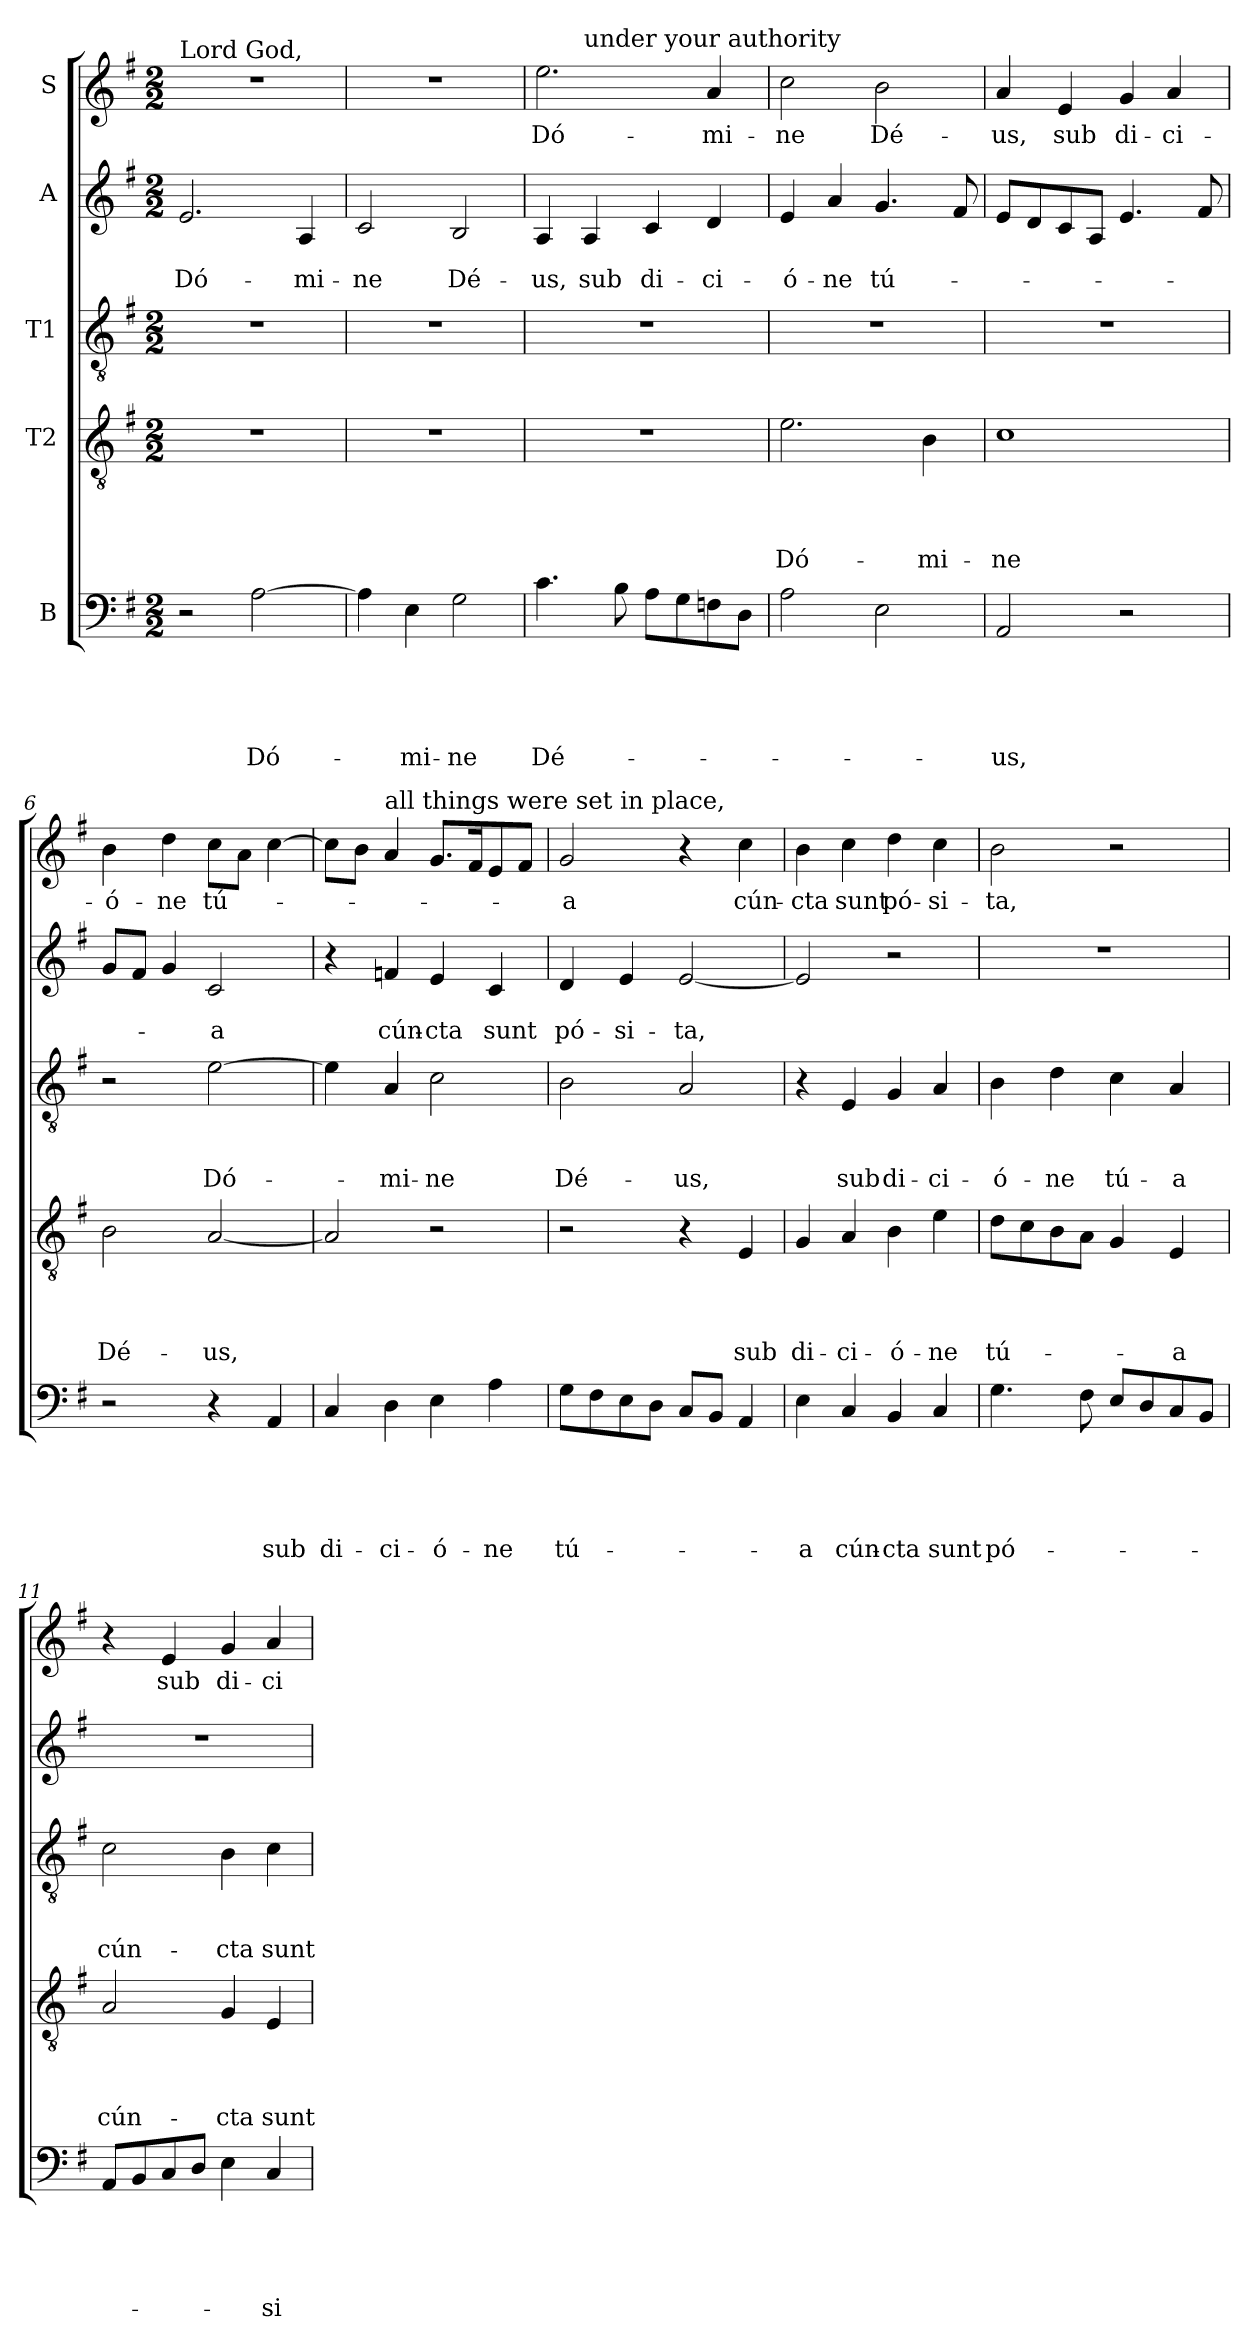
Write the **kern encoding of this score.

**kern	**text	**text	**text	**text	**text	**kern	**text	**text	**text	**text	**kern	**text	**text	**text	**kern	**text	**text	**kern	**text
*part5	*part5	*part5	*part5	*part5	*part5	*part4	*part4	*part4	*part4	*part4	*part3	*part3	*part3	*part3	*part2	*part2	*part2	*part1	*part1
*staff5	*staff5	*staff5	*staff5	*staff5	*staff5	*staff4	*staff4	*staff4	*staff4	*staff4	*staff3	*staff3	*staff3	*staff3	*staff2	*staff2	*staff2	*staff1	*staff1
*I"B	*	*	*	*	*	*I"T2	*	*	*	*	*I"T1	*	*	*	*I"A	*	*	*I"S	*
*clefF4	*	*	*	*	*	*clefGv2	*	*	*	*	*clefGv2	*	*	*	*clefG2	*	*	*clefG2	*
*k[f#]	*	*	*	*	*	*k[f#]	*	*	*	*	*k[f#]	*	*	*	*k[f#]	*	*	*k[f#]	*
*G:	*	*	*	*	*	*G:	*	*	*	*	*G:	*	*	*	*G:	*	*	*G:	*
*M2/2	*	*	*	*	*	*M2/2	*	*	*	*	*M2/2	*	*	*	*M2/2	*	*	*M2/2	*
=1	=1	=1	=1	=1	=1	=1	=1	=1	=1	=1	=1	=1	=1	=1	=1	=1	=1	=1	=1
!	!	!	!	!	!	!	!	!	!	!	!	!	!	!	!	!	!	!LO:TX:a:t=Lord God,	!
!	!	!	!	!	!	!	!	!	!	!	!	!	!	!	!	!	!LO:LY:b	!	!
2r	.	.	.	.	.	1r	.	.	.	.	1r	.	.	.	2.e/	.	Dó-	1r	.
!	!	!	!	!	!LO:LY:b	!	!	!	!	!	!	!	!	!	!	!	!	!	!
[2A\	.	.	.	.	Dó-	.	.	.	.	.	.	.	.	.	.	.	.	.	.
!	!	!	!	!	!	!	!	!	!	!	!	!	!	!	!	!	!LO:LY:b	!	!
.	.	.	.	.	.	.	.	.	.	.	.	.	.	.	4A/	.	-mi-	.	.
=2	=2	=2	=2	=2	=2	=2	=2	=2	=2	=2	=2	=2	=2	=2	=2	=2	=2	=2	=2
!	!	!	!	!	!	!	!	!	!	!	!	!	!	!	!	!	!LO:LY:b	!	!
4A\]	.	.	.	.	.	1r	.	.	.	.	1r	.	.	.	2c/	.	-ne	1r	.
!	!	!	!	!	!LO:LY:b	!	!	!	!	!	!	!	!	!	!	!	!	!	!
4E\	.	.	.	.	-mi-	.	.	.	.	.	.	.	.	.	.	.	.	.	.
!	!	!	!	!	!LO:LY:b	!	!	!	!	!	!	!	!	!	!	!	!LO:LY:b	!	!
2G\	.	.	.	.	-ne	.	.	.	.	.	.	.	.	.	2B/	.	Dé-	.	.
=3	=3	=3	=3	=3	=3	=3	=3	=3	=3	=3	=3	=3	=3	=3	=3	=3	=3	=3	=3
!	!	!	!	!	!LO:LY:b	!	!	!	!	!	!	!	!	!	!	!	!LO:LY:b	!	!LO:LY:b
*	*	*	*	*	*	*	*	*	*	*	*	*	*	*	*	*	*	*^	*
4.c\	.	.	.	.	Dé-	1r	.	.	.	.	1r	.	.	.	4A/	.	-us,	2.ee\	4ryy	Dó-
!	!	!	!	!	!	!	!	!	!	!	!	!	!	!	!	!	!	!	!LO:TX:a:t=under your authority	!
!	!	!	!	!	!	!	!	!	!	!	!	!	!	!	!	!	!LO:LY:b	!	!	!
.	.	.	.	.	.	.	.	.	.	.	.	.	.	.	4A/	.	sub	.	2.ryy	.
8B\	.	.	.	.	.	.	.	.	.	.	.	.	.	.	.	.	.	.	.	.
!	!	!	!	!	!	!	!	!	!	!	!	!	!	!	!	!	!LO:LY:b	!	!	!
8A\L	.	.	.	.	.	.	.	.	.	.	.	.	.	.	4c/	.	di-	.	.	.
8G\	.	.	.	.	.	.	.	.	.	.	.	.	.	.	.	.	.	.	.	.
!	!	!	!	!	!	!	!	!	!	!	!	!	!	!	!	!	!LO:LY:b	!	!	!LO:LY:b
8Fn\	.	.	.	.	.	.	.	.	.	.	.	.	.	.	4d/	.	-ci-	4a/	.	-mi-
8D\J	.	.	.	.	.	.	.	.	.	.	.	.	.	.	.	.	.	.	.	.
=4	=4	=4	=4	=4	=4	=4	=4	=4	=4	=4	=4	=4	=4	=4	=4	=4	=4	=4	=4	=4
!	!	!	!	!	!	!	!	!	!	!LO:LY:b	!	!	!	!	!	!	!LO:LY:b	!	!	!LO:LY:b
*	*	*	*	*	*	*	*	*	*	*	*	*	*	*	*	*	*	*v	*v	*
2A\	.	.	.	.	.	2.e\	.	.	.	Dó-	1r	.	.	.	4e/	.	-ó-	2cc\	-ne
!	!	!	!	!	!	!	!	!	!	!	!	!	!	!	!	!	!LO:LY:b	!	!
.	.	.	.	.	.	.	.	.	.	.	.	.	.	.	4a/	.	-ne	.	.
!	!	!	!	!	!	!	!	!	!	!	!	!	!	!	!	!	!LO:LY:b	!	!LO:LY:b
2E\	.	.	.	.	.	.	.	.	.	.	.	.	.	.	4.g/	.	tú-	2b\	Dé-
!	!	!	!	!	!	!	!	!	!	!LO:LY:b	!	!	!	!	!	!	!	!	!
.	.	.	.	.	.	4B\	.	.	.	-mi-	.	.	.	.	.	.	.	.	.
.	.	.	.	.	.	.	.	.	.	.	.	.	.	.	8f#/	.	.	.	.
=5	=5	=5	=5	=5	=5	=5	=5	=5	=5	=5	=5	=5	=5	=5	=5	=5	=5	=5	=5
!	!	!	!	!	!LO:LY:b	!	!	!	!	!LO:LY:b	!	!	!	!	!	!	!	!	!LO:LY:b
2AA/	.	.	.	.	-us,	1c	.	.	.	-ne	1r	.	.	.	8e/L	.	.	4a/	-us,
.	.	.	.	.	.	.	.	.	.	.	.	.	.	.	8d/	.	.	.	.
!	!	!	!	!	!	!	!	!	!	!	!	!	!	!	!	!	!	!	!LO:LY:b
.	.	.	.	.	.	.	.	.	.	.	.	.	.	.	8c/	.	.	4e/	sub
.	.	.	.	.	.	.	.	.	.	.	.	.	.	.	8A/J	.	.	.	.
!	!	!	!	!	!	!	!	!	!	!	!	!	!	!	!	!	!	!	!LO:LY:b
2r	.	.	.	.	.	.	.	.	.	.	.	.	.	.	4.e/	.	.	4g/	di-
!	!	!	!	!	!	!	!	!	!	!	!	!	!	!	!	!	!	!	!LO:LY:b
.	.	.	.	.	.	.	.	.	.	.	.	.	.	.	.	.	.	4a/	-ci-
.	.	.	.	.	.	.	.	.	.	.	.	.	.	.	8f#/	.	.	.	.
!!LO:PB:g=z
=6	=6	=6	=6	=6	=6	=6	=6	=6	=6	=6	=6	=6	=6	=6	=6	=6	=6	=6	=6
!	!	!	!	!	!	!	!	!	!	!LO:LY:b	!	!	!	!	!	!	!	!	!LO:LY:b
2r	.	.	.	.	.	2B\	.	.	.	Dé-	2r	.	.	.	8g/L	.	.	4b\	-ó-
.	.	.	.	.	.	.	.	.	.	.	.	.	.	.	8f#/J	.	.	.	.
!	!	!	!	!	!	!	!	!	!	!	!	!	!	!	!	!	!	!	!LO:LY:b
.	.	.	.	.	.	.	.	.	.	.	.	.	.	.	4g/	.	.	4dd\	-ne
!	!	!	!	!	!	!	!	!	!	!LO:LY:b	!	!	!	!LO:LY:b	!	!	!LO:LY:b	!	!LO:LY:b
4r	.	.	.	.	.	[2A/	.	.	.	-us,	[2e\	.	.	Dó-	2c/	.	-a	8cc\L	tú-
.	.	.	.	.	.	.	.	.	.	.	.	.	.	.	.	.	.	8a\J	.
!	!	!	!	!	!LO:LY:b	!	!	!	!	!	!	!	!	!	!	!	!	!	!
4AA/	.	.	.	.	sub	.	.	.	.	.	.	.	.	.	.	.	.	[4cc\	.
=7	=7	=7	=7	=7	=7	=7	=7	=7	=7	=7	=7	=7	=7	=7	=7	=7	=7	=7	=7
!	!	!	!	!	!LO:LY:b	!	!	!	!	!	!	!	!	!	!	!	!	!	!
4C/	.	.	.	.	di-	2A/]	.	.	.	.	4e\]	.	.	.	4r	.	.	8cc\L]	.
.	.	.	.	.	.	.	.	.	.	.	.	.	.	.	.	.	.	8b\J	.
!	!	!	!	!	!	!	!	!	!	!	!	!	!	!	!	!	!	!LO:TX:a:t=all things were set in place,	!
!	!	!	!	!	!LO:LY:b	!	!	!	!	!	!	!	!	!LO:LY:b	!	!	!LO:LY:b	!	!
4D\	.	.	.	.	-ci-	.	.	.	.	.	4A/	.	.	-mi-	4fni/	.	cún-	4a/	.
!	!	!	!	!	!LO:LY:b	!	!	!	!	!	!	!	!	!LO:LY:b	!	!	!LO:LY:b	!	!
4E\	.	.	.	.	-ó-	2r	.	.	.	.	2c\	.	.	-ne	4e/	.	-cta	8.g/L	.
.	.	.	.	.	.	.	.	.	.	.	.	.	.	.	.	.	.	16f#/k	.
!	!	!	!	!	!LO:LY:b	!	!	!	!	!	!	!	!	!	!	!	!LO:LY:b	!	!
4A\	.	.	.	.	-ne	.	.	.	.	.	.	.	.	.	4c/	.	sunt	8e/	.
.	.	.	.	.	.	.	.	.	.	.	.	.	.	.	.	.	.	8f#/J	.
=8	=8	=8	=8	=8	=8	=8	=8	=8	=8	=8	=8	=8	=8	=8	=8	=8	=8	=8	=8
!	!	!	!	!	!LO:LY:b	!	!	!	!	!	!	!	!	!LO:LY:b	!	!	!LO:LY:b	!	!LO:LY:b
8G\L	.	.	.	.	tú-	2r	.	.	.	.	2B\	.	.	Dé-	4d/	.	pó-	2g/	-a
8F#\	.	.	.	.	.	.	.	.	.	.	.	.	.	.	.	.	.	.	.
!	!	!	!	!	!	!	!	!	!	!	!	!	!	!	!	!	!LO:LY:b	!	!
8E\	.	.	.	.	.	.	.	.	.	.	.	.	.	.	4e/	.	-si-	.	.
8D\J	.	.	.	.	.	.	.	.	.	.	.	.	.	.	.	.	.	.	.
!	!	!	!	!	!	!	!	!	!	!	!	!	!	!LO:LY:b	!	!	!LO:LY:b	!	!
8C/L	.	.	.	.	.	4r	.	.	.	.	2A/	.	.	-us,	[2e/	.	-ta,	4r	.
8BB/J	.	.	.	.	.	.	.	.	.	.	.	.	.	.	.	.	.	.	.
!	!	!	!	!	!	!	!	!	!	!LO:LY:b	!	!	!	!	!	!	!	!	!LO:LY:b
4AA/	.	.	.	.	.	4E/	.	.	.	sub	.	.	.	.	.	.	.	4cc\	cún-
=9	=9	=9	=9	=9	=9	=9	=9	=9	=9	=9	=9	=9	=9	=9	=9	=9	=9	=9	=9
!	!	!	!	!	!LO:LY:b	!	!	!	!	!LO:LY:b	!	!	!	!	!	!	!	!	!LO:LY:b
4E\	.	.	.	.	-a	4G/	.	.	.	di-	4r	.	.	.	2e/]	.	.	4b\	-cta
!	!	!	!	!	!LO:LY:b	!	!	!	!	!LO:LY:b	!	!	!	!LO:LY:b	!	!	!	!	!LO:LY:b
4C/	.	.	.	.	cún-	4A/	.	.	.	-ci-	4E/	.	.	sub	.	.	.	4cc\	sunt
!	!	!	!	!	!LO:LY:b	!	!	!	!	!LO:LY:b	!	!	!	!LO:LY:b	!	!	!	!	!LO:LY:b
4BB/	.	.	.	.	-cta	4B\	.	.	.	-ó-	4G/	.	.	di-	2r	.	.	4dd\	pó-
!	!	!	!	!	!LO:LY:b	!	!	!	!	!LO:LY:b	!	!	!	!LO:LY:b	!	!	!	!	!LO:LY:b
4C/	.	.	.	.	sunt	4e\	.	.	.	-ne	4A/	.	.	-ci-	.	.	.	4cc\	-si-
=10	=10	=10	=10	=10	=10	=10	=10	=10	=10	=10	=10	=10	=10	=10	=10	=10	=10	=10	=10
!	!	!	!	!	!LO:LY:b	!	!	!	!	!LO:LY:b	!	!	!	!LO:LY:b	!	!	!	!	!LO:LY:b
4.G\	.	.	.	.	pó-	8d\L	.	.	.	tú-	4B\	.	.	-ó-	1r	.	.	2b\	-ta,
.	.	.	.	.	.	8c\	.	.	.	.	.	.	.	.	.	.	.	.	.
!	!	!	!	!	!	!	!	!	!	!	!	!	!	!LO:LY:b	!	!	!	!	!
.	.	.	.	.	.	8B\	.	.	.	.	4d\	.	.	-ne	.	.	.	.	.
8F#\	.	.	.	.	.	8A\J	.	.	.	.	.	.	.	.	.	.	.	.	.
!	!	!	!	!	!	!	!	!	!	!	!	!	!	!LO:LY:b	!	!	!	!	!
8E/L	.	.	.	.	.	4G/	.	.	.	.	4c\	.	.	tú-	.	.	.	2r	.
8D/	.	.	.	.	.	.	.	.	.	.	.	.	.	.	.	.	.	.	.
!	!	!	!	!	!	!	!	!	!	!LO:LY:b	!	!	!	!LO:LY:b	!	!	!	!	!
8C/	.	.	.	.	.	4E/	.	.	.	-a	4A/	.	.	-a	.	.	.	.	.
8BB/J	.	.	.	.	.	.	.	.	.	.	.	.	.	.	.	.	.	.	.
!!LO:LB:g=z
=11	=11	=11	=11	=11	=11	=11	=11	=11	=11	=11	=11	=11	=11	=11	=11	=11	=11	=11	=11
!	!	!	!	!	!	!	!	!	!	!LO:LY:b	!	!	!	!LO:LY:b	!	!	!	!	!
8AA/L	.	.	.	.	.	2A/	.	.	.	cún-	2c\	.	.	cún-	1r	.	.	4r	.
8BB/	.	.	.	.	.	.	.	.	.	.	.	.	.	.	.	.	.	.	.
!	!	!	!	!	!	!	!	!	!	!	!	!	!	!	!	!	!	!	!LO:LY:b
8C/	.	.	.	.	.	.	.	.	.	.	.	.	.	.	.	.	.	4e/	sub
8D/J	.	.	.	.	.	.	.	.	.	.	.	.	.	.	.	.	.	.	.
!	!	!	!	!	!	!	!	!	!	!LO:LY:b	!	!	!	!LO:LY:b	!	!	!	!	!LO:LY:b
4E\	.	.	.	.	.	4G/	.	.	.	-cta	4B\	.	.	-cta	.	.	.	4g/	di-
!	!	!	!	!	!LO:LY:b	!	!	!	!	!LO:LY:b	!	!	!	!LO:LY:b	!	!	!	!	!LO:LY:b
4C/	.	.	.	.	-si-	4E/	.	.	.	sunt	4c\	.	.	sunt	.	.	.	4a/	-ci-
=	=	=	=	=	=	=	=	=	=	=	=	=	=	=	=	=	=	=	=
*-	*-	*-	*-	*-	*-	*-	*-	*-	*-	*-	*-	*-	*-	*-	*-	*-	*-	*-	*-
